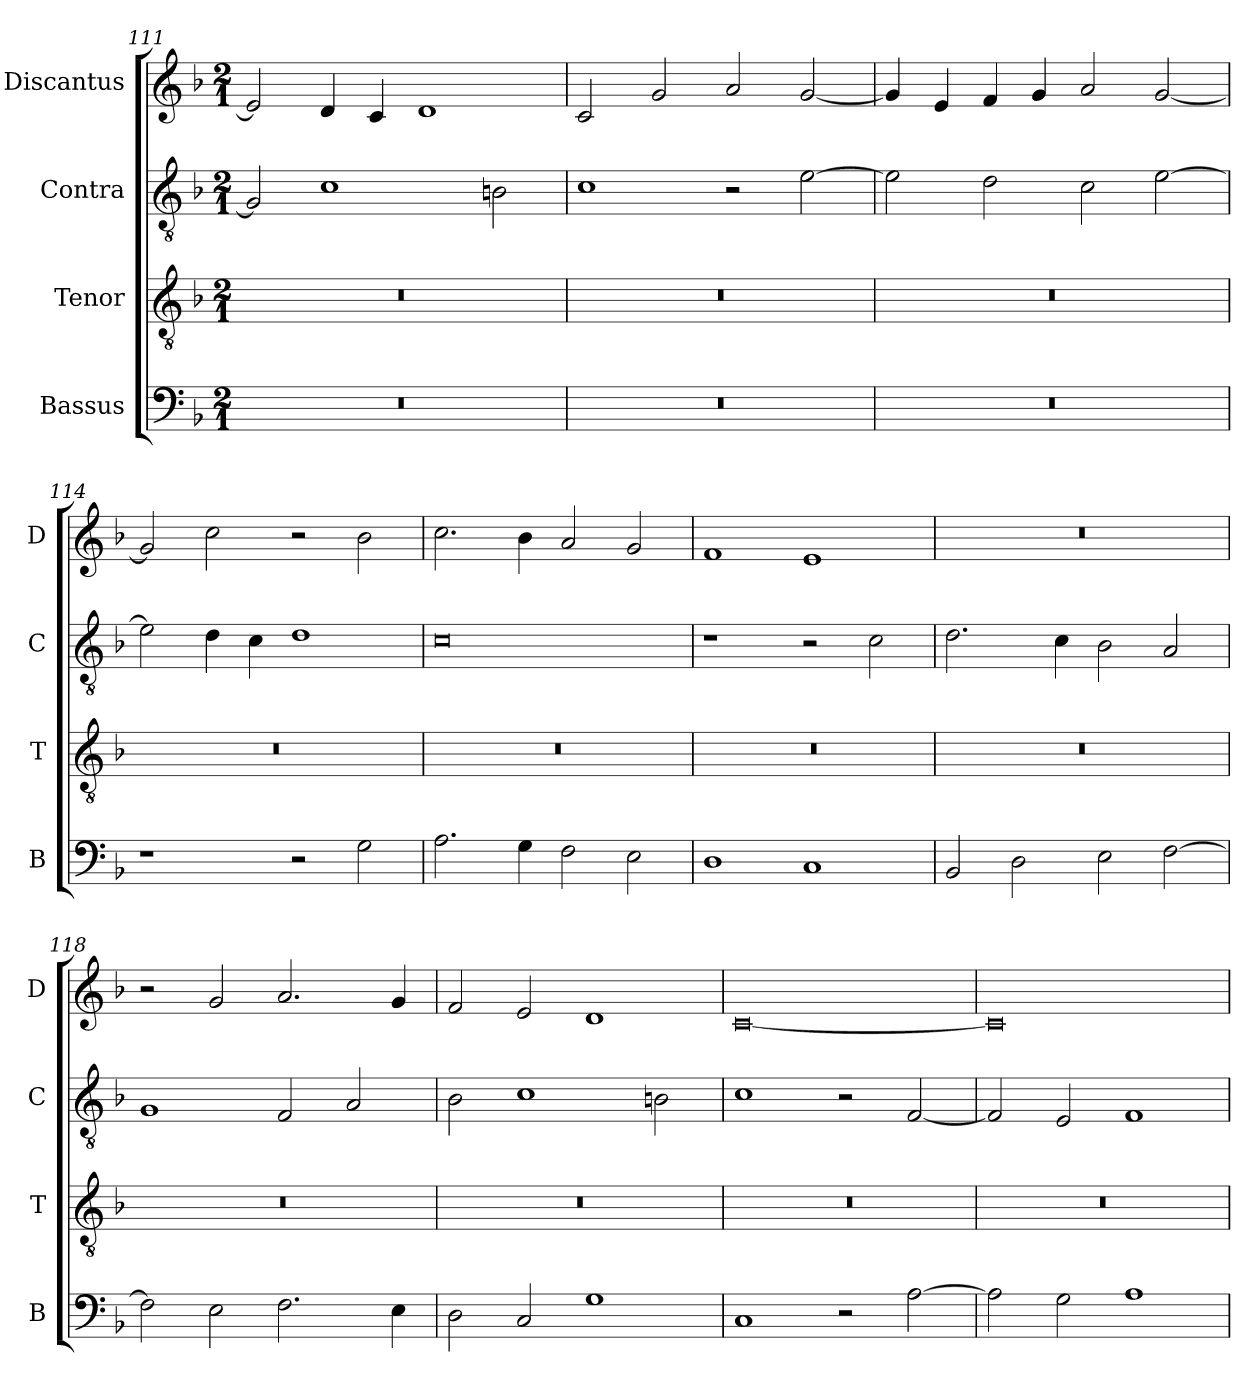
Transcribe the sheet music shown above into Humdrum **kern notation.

**kern	**kern	**kern	**kern
*part4	*part3	*part2	*part1
*staff4	*staff3	*staff2	*staff1
*I"Bassus	*I"Tenor	*I"Contra	*I"Discantus
*I'B	*I'T	*I'C	*I'D
*clefF4	*clefGv2	*clefGv2	*clefG2
*k[b-]	*k[b-]	*k[b-]	*k[b-]
*M2/1	*M2/1	*M2/1	*M2/1
=111	=111	=111	=111
0r	0r	2G/]	2e/]
.	.	1c	4d/
.	.	.	4c/
.	.	.	1d
.	.	2Bn\	.
=112	=112	=112	=112
0r	0r	1c	2c/
.	.	.	2g/
.	.	2r	2a/
.	.	[2e\	[2g/
=113	=113	=113	=113
0r	0r	2e\]	4g/]
.	.	.	4e/
.	.	2d\	4f/
.	.	.	4g/
.	.	2c\	2a/
.	.	[2e\	[2g/
=114	=114	=114	=114
1r	0r	2e\]	2g/]
.	.	4d\	2cc\
.	.	4c\	.
2r	.	1d	2r
2G\	.	.	2b-\
=115	=115	=115	=115
2.A\	0r	0c	2.cc\
4G\	.	.	4b-\
2F\	.	.	2a/
2E\	.	.	2g/
=116	=116	=116	=116
1D	0r	1r	1f
1C	.	2r	1e
.	.	2c\	.
=117	=117	=117	=117
2BB-/	0r	2.d\	0r
2D\	.	.	.
.	.	4c\	.
2E\	.	2B-\	.
[2F\	.	2A/	.
=118	=118	=118	=118
2F\]	0r	1G	2r
2E\	.	.	2g/
2.F\	.	2F/	2.a/
.	.	2A/	.
4E\	.	.	4g/
=119	=119	=119	=119
2D\	0r	2B-\	2f/
2C/	.	1c	2e/
1G	.	.	1d
.	.	2Bn\	.
=120	=120	=120	=120
1C	0r	1c	[0c
2r	.	2r	.
[2A\	.	[2F/	.
=121	=121	=121	=121
2A\]	0r	2F/]	0c]
2G\	.	2E/	.
1A	.	1F	.
=	=	=	=
*-	*-	*-	*-
